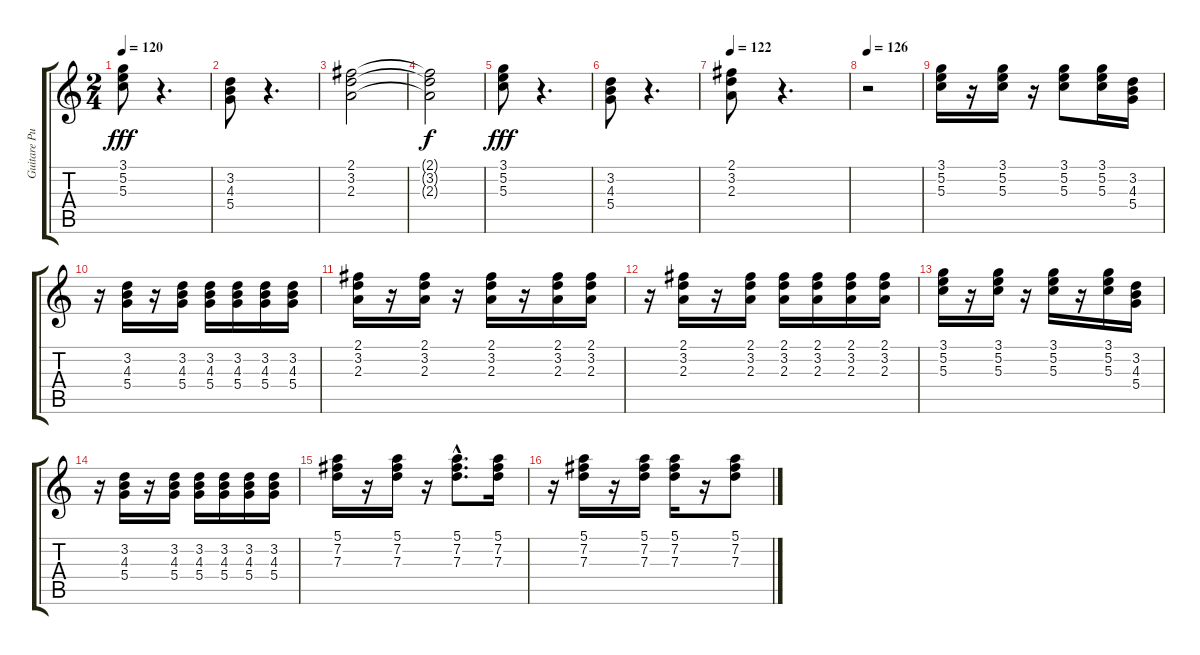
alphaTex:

\track ("Guitare Pulpul" "Guitare Pu") {instrument electricguitarclean}
\staff {score tabs}
\tuning (E4 B3 G3 D3 A2 E2) {hide}
\ts (2 4)
\tempo 120
\clef g2
\ks c
(3.1 5.2 5.3).8{dy fff} r.4{d} |
(3.2 4.3 5.4).8 r.4{d} |
(2.1 3.2 2.3).2 |
(2.1{t} 3.2{t} 2.3{t}).2{dy f} |
(3.1 5.2 5.3).8{dy fff} r.4{d} |
(3.2 4.3 5.4).8 r.4{d} |
\tempo 122
(2.1 3.2 2.3).8 r.4{d} |
\tempo 126
r.2 |
(3.1 5.2 5.3).16 r.16 (3.1 5.2 5.3).16 r.16 (3.1 5.2 5.3).8 (3.1 5.2 5.3).16 (3.2 4.3 5.4).16 |
r.16 (3.2 4.3 5.4).16 r.16 (3.2 4.3 5.4).16 (3.2 4.3 5.4).16 (3.2 4.3 5.4).16 (3.2 4.3 5.4).16 (3.2 4.3 5.4).16 |
(2.1 3.2 2.3).16 r.16 (2.1 3.2 2.3).16 r.16 (2.1 3.2 2.3).16 r.16 (2.1 3.2 2.3).16 (2.1 3.2 2.3).16 |
r.16 (2.1 3.2 2.3).16 r.16 (2.1 3.2 2.3).16 (2.1 3.2 2.3).16 (2.1 3.2 2.3).16 (2.1 3.2 2.3).16 (2.1 3.2 2.3).16 |
(3.1 5.2 5.3).16 r.16 (3.1 5.2 5.3).16 r.16 (3.1 5.2 5.3).16 r.16 (3.1 5.2 5.3).16 (3.2 4.3 5.4).16 |
r.16 (3.2 4.3 5.4).16 r.16 (3.2 4.3 5.4).16 (3.2 4.3 5.4).16 (3.2 4.3 5.4).16 (3.2 4.3 5.4).16 (3.2 4.3 5.4).16 |
(5.1 7.2 7.3).16 r.16 (5.1 7.2 7.3).16 r.16 (5.1{hac} 7.2{hac} 7.3{hac}).8{d} (5.1 7.2 7.3).16 |
r.16 (5.1 7.2 7.3).16 r.16 (5.1 7.2 7.3).16 (5.1 7.2 7.3).16 r.16 (5.1 7.2 7.3).8
